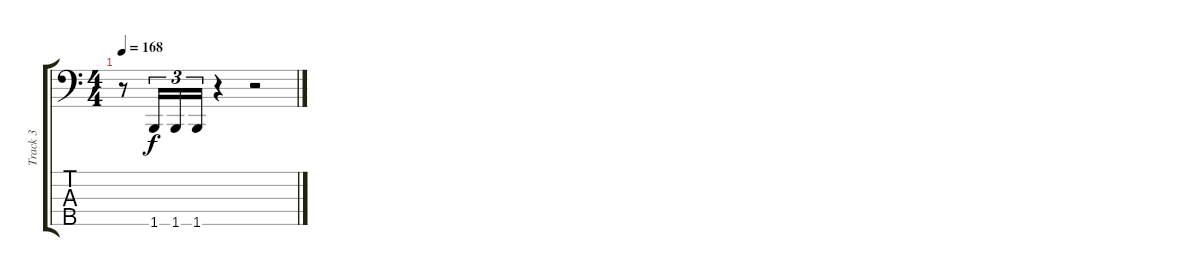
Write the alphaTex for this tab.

\track ("Track 3" "Track 3") {instrument electricbassfinger}
\staff {score tabs}
\tuning (Gb2 Db2 Ab1 Eb1 Bb0) {hide}
\ts (4 4)
\tempo 168
\clef f4
\ks c
r.8{dy f} 1.5.16{tu (3 2)} 1.5.16{tu (3 2)} 1.5.16{tu (3 2)} r.4 r.2
